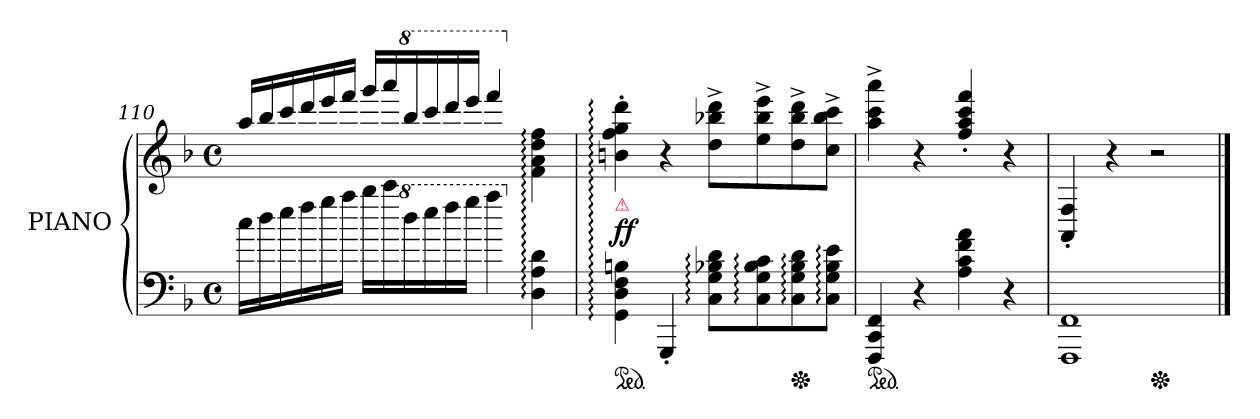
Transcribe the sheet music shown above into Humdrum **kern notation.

**kern	**kern	**dynam
*part1	*part1	*part1
*staff2	*staff1	*staff1/2
*I"PIANO	*	*
*I'Pno	*	*
*clefF4	*clefG2	*
*k[b-]	*k[b-]	*
*M4/4	*M4/4	*
*met(c)	*met(c)	*
*Xtuplet	*Xtuplet	*
=110	=110	=110
24cc\LL	24aa/LL	.
24dd\	24bb-/	.
24ee\	24ccc/	.
24ff\	24ddd/	.
24gg\	24eee/	.
24aa\JJ	24fff/JJ	.
24bb-\LL	24ggg/LL	.
24ccc\	24aaa/	.
*8va	*	*
*	*8va	*
24ddd\	24bbb-/	.
24eee\	24cccc/	.
24fff\	24dddd/	.
24ggg\JJ	24eeee/JJ	.
4aaa\	4ffff/	.
*X8va	*	*
*	*X8va	*
4D::\ 4A::\ 4d::\	4f::\ 4a::\ 4dd::\ 4ff::\	.
=111	=111	=111
!	!LO:TX:b:i:color=crimson:t=⚠	!
*ped	*	*
4GG::\ 4D::\ 4F::\ 4Bn::\	4bn::'\ 4ff::'\ 4gg::'\ 4ddd::'\	ff
4GGG'/	4r	.
8C:\ 8G:\ 8B-X:\ 8d:\L	8dd^\ 8bb-X^\ 8ddd^\L	.
8C:\ 8G:\ 8B-:\ 8c:\	8ee^\ 8bb-^\ 8eee^\	.
*Xped	*	*
8C:\ 8G:\ 8B-:\ 8d:\	8dd^\ 8bb-^\ 8ddd^\	.
8C:\ 8G:\ 8B-:\ 8e:\J	8cc^\ 8bb-^\ 8ccc^\J	.
=112	=112	=112
*ped	*	*
4FFF/ 4CC/ 4FF/	4aa^\ 4ccc^\ 4aaa^\	.
4r	4r	.
4A\ 4c\ 4f\ 4a\	4ff'>/ 4aa'>/ 4ccc'>/ 4fff'>/	.
4r	4r	.
=113	=113	=113
1FFF 1FF	4AA'/ 4F'/	.
.	4r	.
*Xped	*	*
.	2r	.
==	==	==
*-	*-	*-
